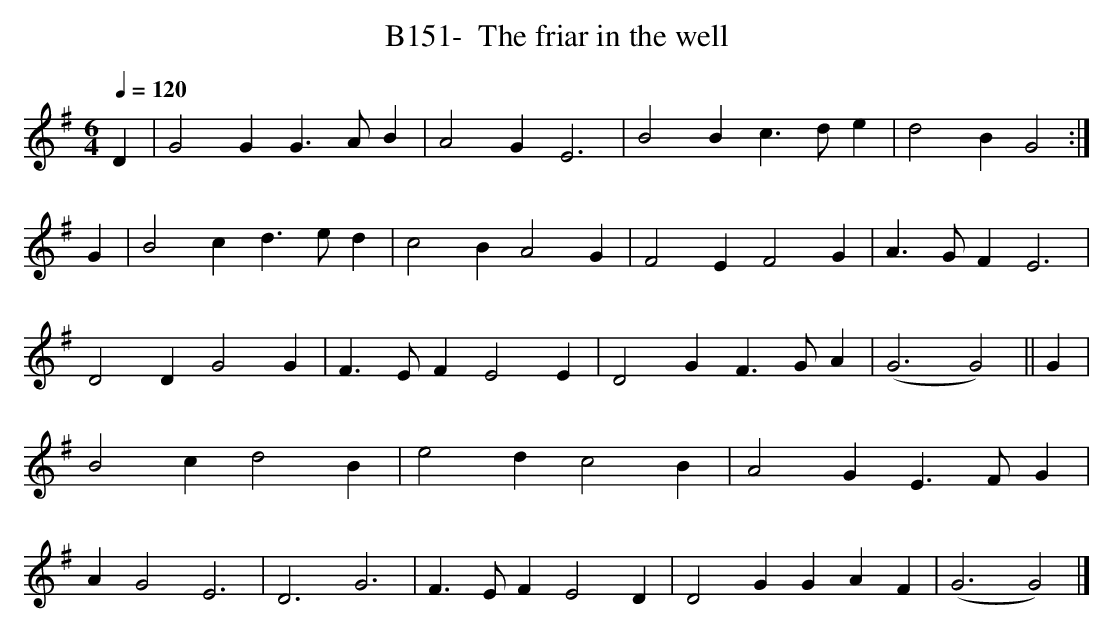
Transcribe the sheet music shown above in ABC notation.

X:1
T:B151-  The friar in the well
Q:1/4=120
L:1/4
M:6/4
K:G
D|G2GG3/2A/2B|A2GE3|B2Bc3/2d/2e|d2BG2:|G|\
B2cd3/2e/2d|c2BA2G|F2EF2G|A3/2G/2FE3|\
D2DG2G|F3/2E/2FE2E|D2GF3/2G/2A|(G3G2)||G|\
B2cd2B|e2dc2B|A2GE3/2F/2G|AG2E3|\
D3G3|F3/2E/2FE2D|D2GGAF|(G3G2)|]
